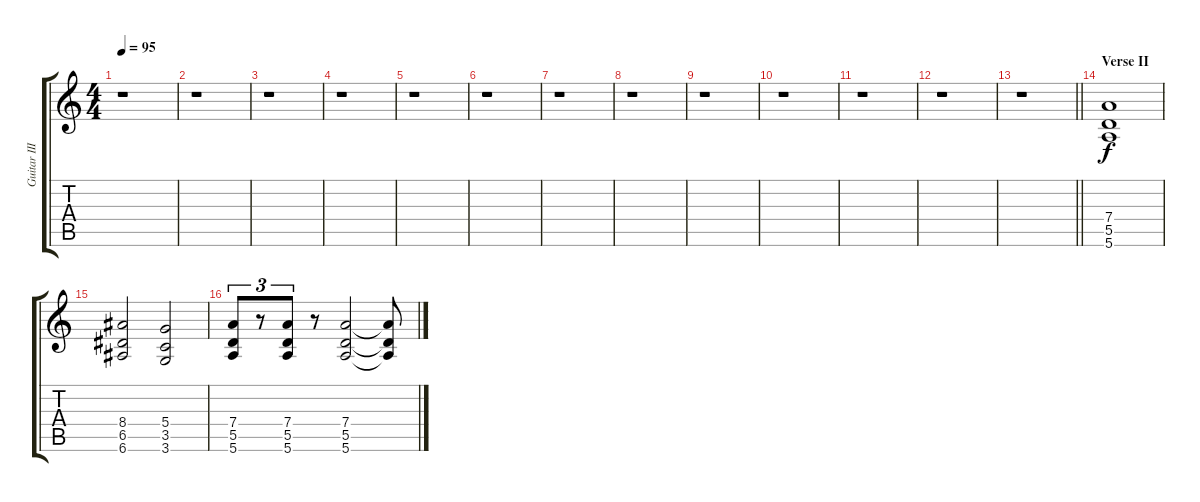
\track ("Guitar III" "Guitar III") {instrument overdrivenguitar}
\staff {score tabs}
\tuning (E4 B3 G3 D3 A2 E2) {hide}
\ts (4 4)
\tempo 95
\clef g2
\ks c
r.1{dy f} |
r.1 |
r.1 |
r.1 |
r.1 |
r.1 |
r.1 |
r.1 |
r.1 |
r.1 |
r.1 |
r.1 |
\barLineRight lightlight
r.1 |
\section ("" "Verse II")
(7.4 5.5 5.6).1 |
(8.4 6.5 6.6).2 (5.4 3.5 3.6).2 |
(7.4 5.5 5.6).8{tu (3 2)} r.8{tu (3 2)} (7.4 5.5 5.6).8{tu (3 2)} r.8 (7.4 5.5 5.6).2 (7.4{t} 5.5{t} 5.6{t}).8
